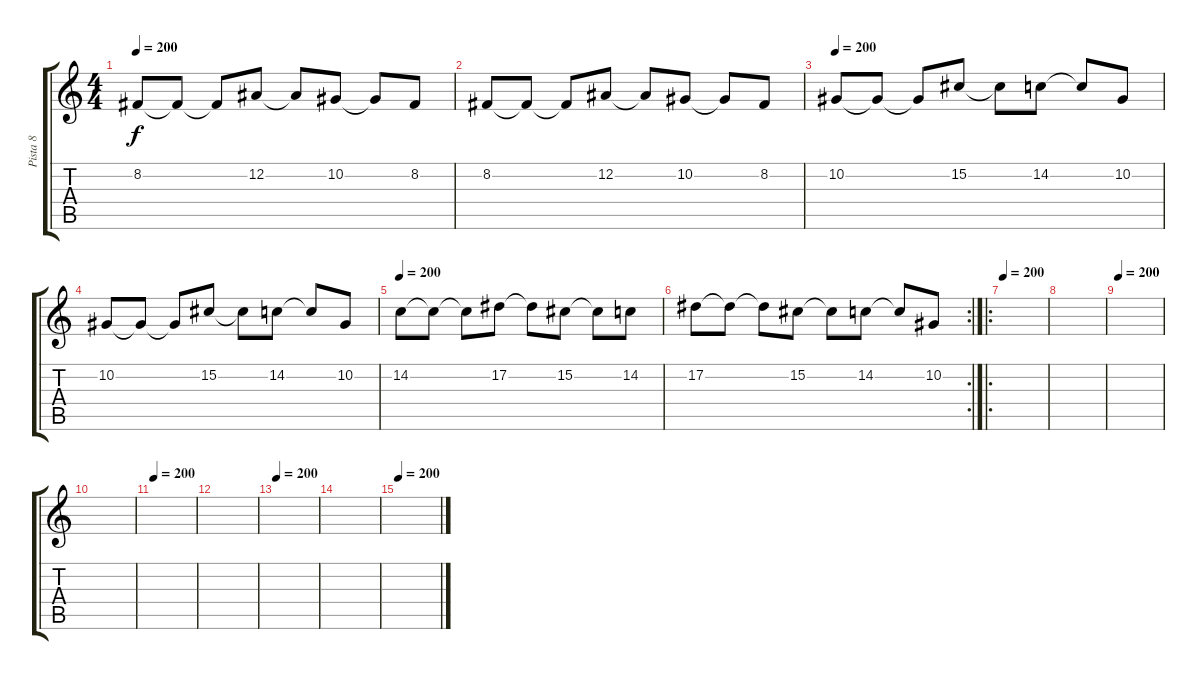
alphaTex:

\track ("Pista 8" "Pista 8") {instrument englishhorn}
\staff {score tabs}
\tuning (Eb4 Bb3 Gb3 Db3 Ab2 Eb2) {hide}
\ts (4 4)
\tempo 200
\clef g2
\ks c
8.2.8{dy f} 8.2{t}.8 8.2{t}.8 12.2.8 12.2{t}.8 10.2.8 10.2{t}.8 8.2.8 |
8.2.8 8.2{t}.8 8.2{t}.8 12.2.8 12.2{t}.8 10.2.8 10.2{t}.8 8.2.8 |
\tempo 200
10.2.8 10.2{t}.8 10.2{t}.8 15.2.8 15.2{t}.8 14.2.8 14.2{t}.8 10.2.8 |
10.2.8 10.2{t}.8 10.2{t}.8 15.2.8 15.2{t}.8 14.2.8 14.2{t}.8 10.2.8 |
\tempo 200
14.2.8 14.2{t}.8 14.2{t}.8 17.2.8 17.2{t}.8 15.2.8 15.2{t}.8 14.2.8 |
\rc 2
17.2.8 17.2{t}.8 17.2{t}.8 15.2.8 15.2{t}.8 14.2.8 14.2{t}.8 10.2.8 |
\ro
\tempo 200
|
|
\tempo 200
|
|
\tempo 200
|
|
\tempo 200
|
|
\tempo 200
